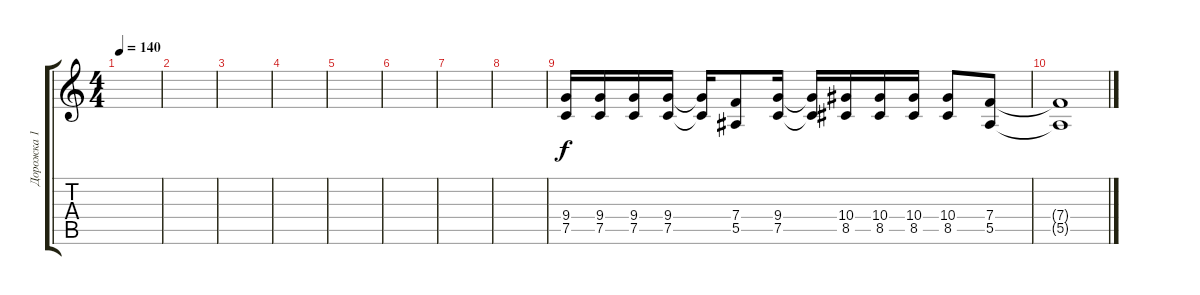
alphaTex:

\track ("Дорожка 1" "Дорожка 1") {instrument distortionguitar}
\staff {score tabs}
\tuning (C4 G3 Eb3 Bb2 F2 C2) {hide}
\ts (4 4)
\tempo 140
\clef g2
\ks c
|
|
|
|
|
|
|
|
(9.4 7.5).16 (9.4 7.5).16 (9.4 7.5).16 (9.4 7.5).16 (9.4{t} 7.5{t}).16 (7.4 5.5).8 (9.4 7.5).16 (9.4{t} 7.5{t}).16 (10.4 8.5).16 (10.4 8.5).16 (10.4 8.5).16 (10.4 8.5).8 (7.4 5.5).8 |
(7.4{t} 5.5{t}).1{volume 8}
